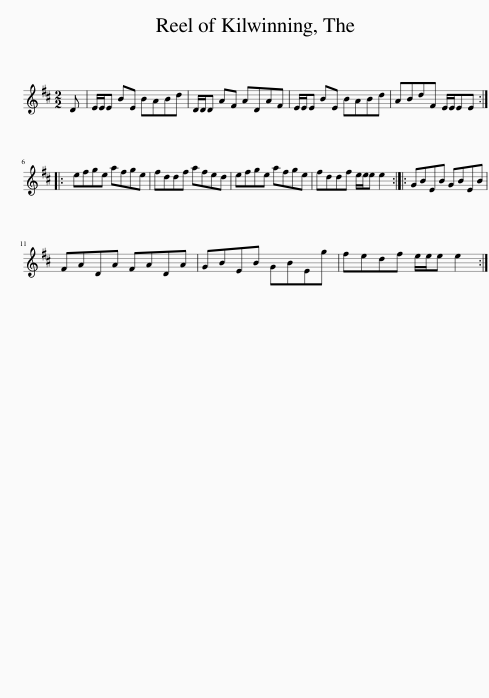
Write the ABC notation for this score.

X:1
L:1/8
M:2/2
I:linebreak $
K:D
V:1 treble
V:1
 D | E/E/E BE BABd | D/D/D AF ADAF | E/E/E BE BABd | ABdF E/E/EE ::$ %5
 efge afge | fddf afed | efge afge | fddf e/e/e e2 :: GBEB GBEB |$ %10
 FADA FADA | GBEB GBEg | fedf e/e/e e2 :| %13
